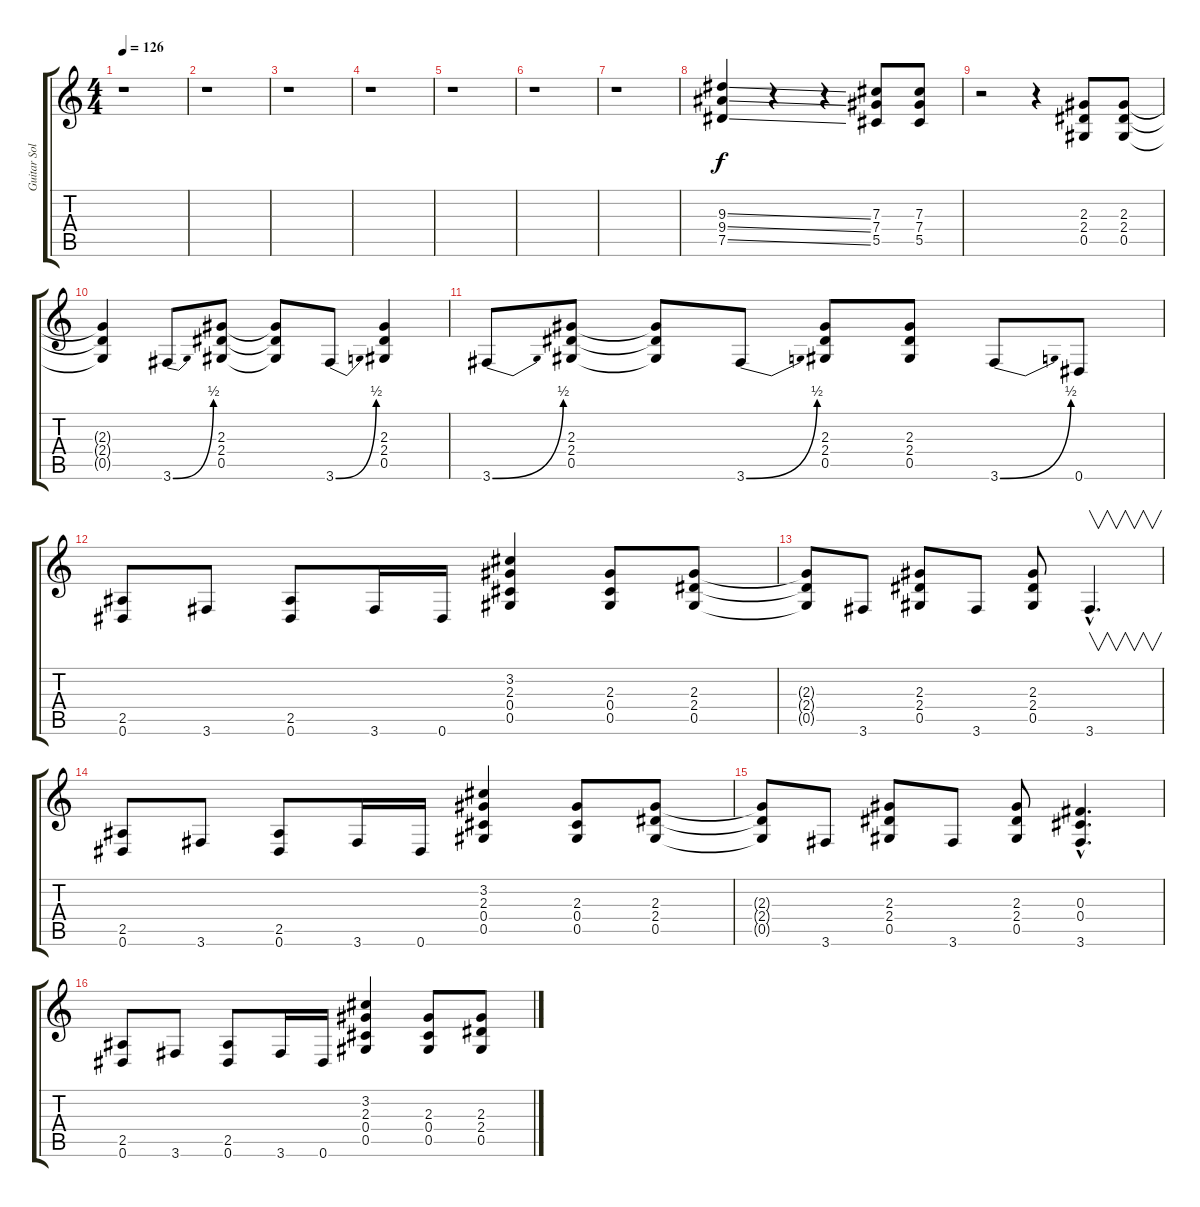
\track ("Guitar Solo" "Guitar Sol") {instrument distortionguitar}
\staff {score tabs}
\tuning (Eb4 Bb3 Gb3 Db3 Ab2 Eb2) {hide}
\ts (4 4)
\tempo 126
\clef g2
\ks c
r.1{dy f} |
r.1 |
r.1 |
r.1 |
r.1 |
r.1 |
r.1 |
(9.3{ss} 9.4{ss} 7.5{ss}).4 r.4 r.4 (7.3 7.4 5.5).8 (7.3 7.4 5.5).8 |
r.2 r.4 (2.3 2.4 0.5).8 (2.3 2.4 0.5).8 |
(2.3{t} 2.4{t} 0.5{t}).4 3.6{be (bend 0 0 60 2)}.8 (2.3 2.4 0.5).8 (2.3{t} 2.4{t} 0.5{t}).8 3.6{be (bend 0 0 60 2)}.8 (2.3 2.4 0.5).4 |
3.6{be (bend 0 0 60 2)}.8 (2.3 2.4 0.5).8 (2.3{t} 2.4{t} 0.5{t}).8 3.6{be (bend 0 0 60 2)}.8 (2.3 2.4 0.5).8 (2.3 2.4 0.5).8 3.6{be (bend 0 0 60 2)}.8 0.6.8 |
(2.5 0.6).8 3.6.8 (2.5 0.6).8 3.6.16 0.6.16 (3.2 2.3 0.4 0.5).4 (2.3 0.4 0.5).8 (2.3 2.4 0.5).8 |
(2.3{t} 2.4{t} 0.5{t}).8 3.6.8 (2.3 2.4 0.5).8 3.6.8 (2.3 2.4 0.5).8 3.6{hac}.4{v d} |
(2.5 0.6).8 3.6.8 (2.5 0.6).8 3.6.16 0.6.16 (3.2 2.3 0.4 0.5).4 (2.3 0.4 0.5).8 (2.3 2.4 0.5).8 |
(2.3{t} 2.4{t} 0.5{t}).8 3.6.8 (2.3 2.4 0.5).8 3.6.8 (2.3 2.4 0.5).8 (0.3{hac} 0.4{hac} 3.6{hac}).4{d} |
(2.5 0.6).8 3.6.8 (2.5 0.6).8 3.6.16 0.6.16 (3.2 2.3 0.4 0.5).4 (2.3 0.4 0.5).8 (2.3 2.4 0.5).8
